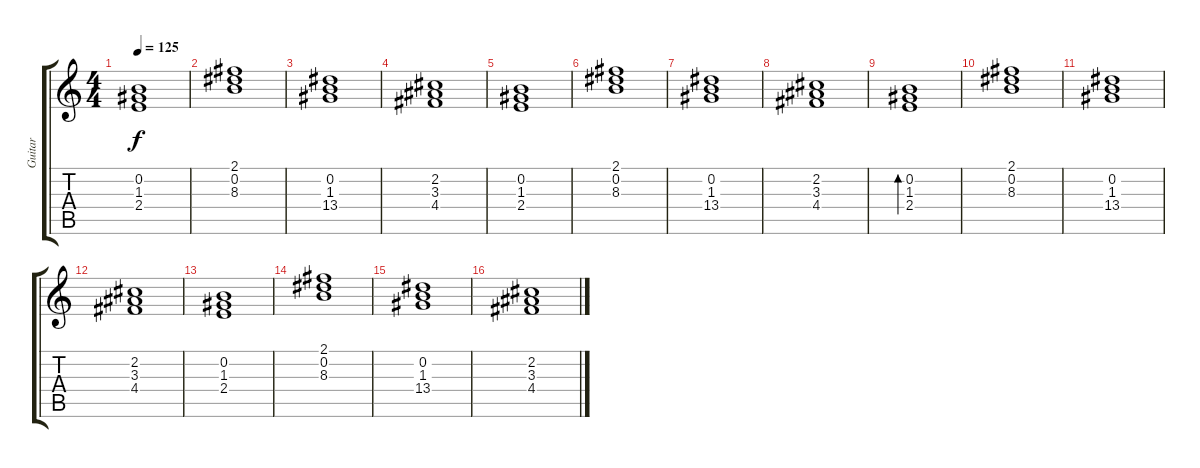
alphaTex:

\track ("Guitar" "Guitar") {instrument electricguitarmuted}
\staff {score tabs}
\tuning (E4 B3 G3 D3 A2 E2) {hide}
\ts (4 4)
\tempo 125
\clef g2
\ks c
(0.2 1.3 2.4).1{dy f} |
(2.1 0.2 8.3).1 |
(0.2 1.3 13.4).1 |
(2.2 3.3 4.4).1 |
(0.2 1.3 2.4).1 |
(2.1 0.2 8.3).1 |
(0.2 1.3 13.4).1 |
(2.2 3.3 4.4).1 |
(0.2 1.3 2.4).1{bd 480} |
(2.1 0.2 8.3).1 |
(0.2 1.3 13.4).1 |
(2.2 3.3 4.4).1 |
(0.2 1.3 2.4).1 |
(2.1 0.2 8.3).1 |
(0.2 1.3 13.4).1 |
(2.2 3.3 4.4).1
